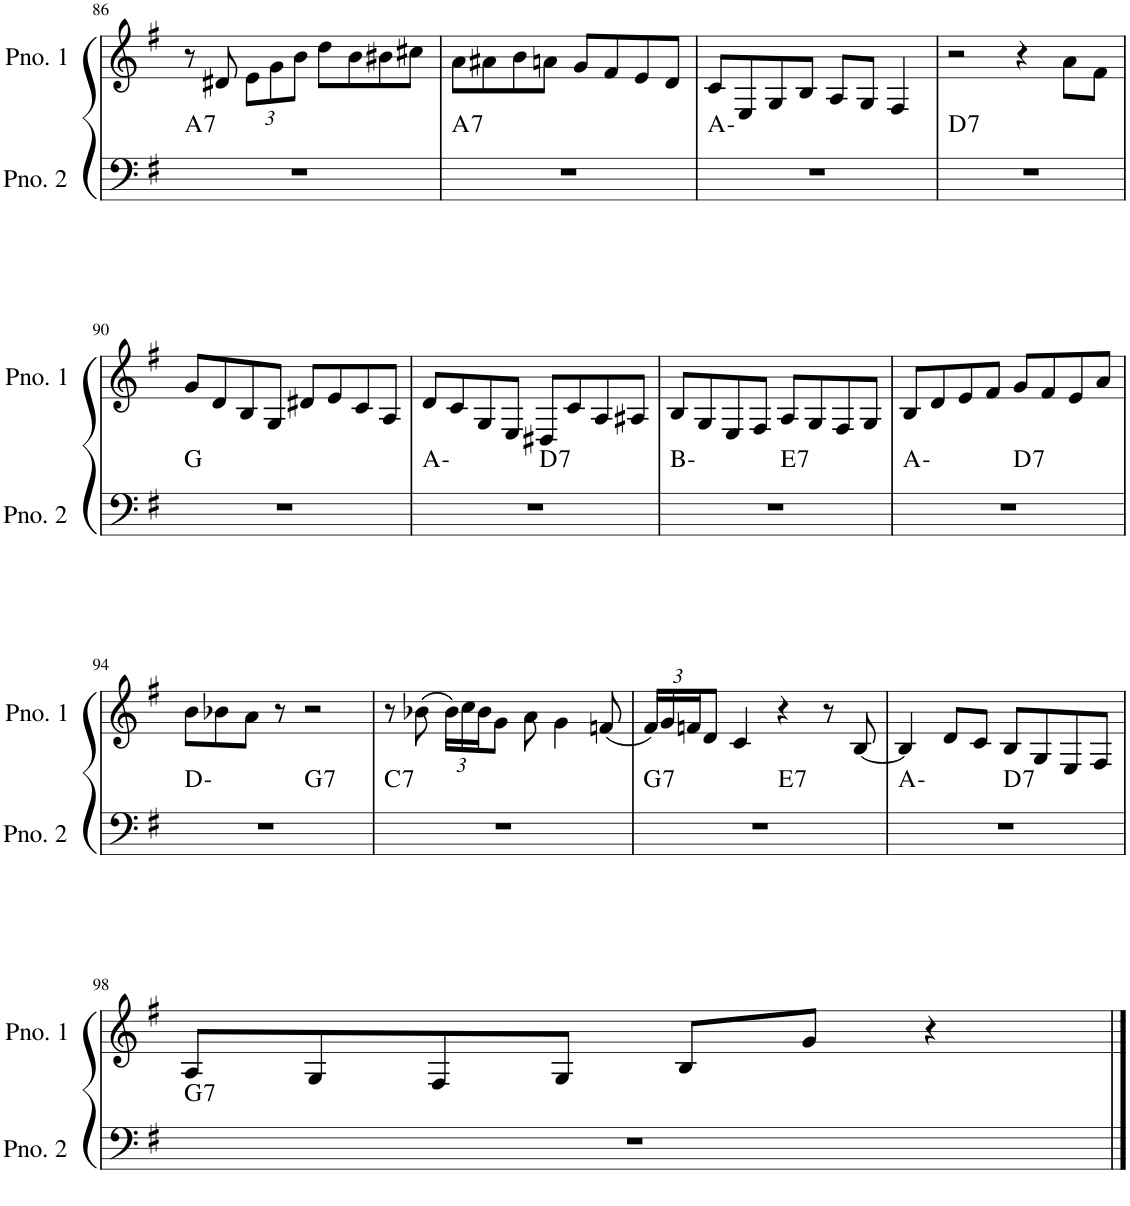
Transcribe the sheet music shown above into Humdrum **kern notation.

**kern	**harte	**kern
*part2	*part2	*part1
*staff2	*	*staff1
*I"ピアノ 2	*	*I"ピアノ 1
!!LO:PB:g=z
*clefF4	*	*clefG2
*k[f#]	*	*k[f#]
*M4/4	*	*M4/4
=86	=86	=86
!	!LO:H:kt=7	!
1r	A:7	8r
.	.	8d#X/
*	*	*Xbrackettup
.	.	12e\L
.	.	12g\
.	.	12b\J
.	.	8dd\L
.	.	8b\
.	.	8b#X\
.	.	8cc#X\J
=87	=87	=87
!	!LO:H:kt=7	!
1r	A:7	8a\L
.	.	8a#X\
.	.	8b\
.	.	8an\J
.	.	8g/L
.	.	8f#/
.	.	8e/
.	.	8d/J
=88	=88	=88
1r	A:min	8c/L
.	.	8E/
.	.	8G/
.	.	8B/J
.	.	8A/L
.	.	8G/J
.	.	4F#/
=89	=89	=89
!	!LO:H:kt=7	!
1r	D:7	2r
.	.	4r
.	.	8a\L
.	.	8f#\J
!!LO:LB:g=z
=90	=90	=90
1r	G:maj	8g/L
.	.	8d/
.	.	8B/
.	.	8G/J
.	.	8d#X/L
.	.	8e/
.	.	8c/
.	.	8A/J
=91	=91	=91
*^	*	*
1r	2ryy	A:min	8d/L
.	.	.	8c/
.	.	.	8G/
.	.	.	8E/J
!	!	!LO:H:kt=7	!
.	2ryy	D:7	8D#X/L
.	.	.	8c/
.	.	.	8A/
.	.	.	8A#X/J
=92	=92	=92	=92
1r	2ryy	B:min	8B/L
.	.	.	8G/
.	.	.	8E/
.	.	.	8F#/J
!	!	!LO:H:kt=7	!
.	2ryy	E:7	8A/L
.	.	.	8G/
.	.	.	8F#/
.	.	.	8G/J
=93	=93	=93	=93
1r	2ryy	A:min	8B/L
.	.	.	8d/
.	.	.	8e/
.	.	.	8f#/J
!	!	!LO:H:kt=7	!
.	2ryy	D:7	8g/L
.	.	.	8f#/
.	.	.	8e/
.	.	.	8a/J
!!LO:LB:g=z
=94	=94	=94	=94
1r	2ryy	D:min	8b\L
.	.	.	8b-X\
.	.	.	8a\J
.	.	.	8r
!	!	!LO:H:kt=7	!
.	2ryy	G:7	2r
=95	=95	=95	=95
!	!	!LO:H:kt=7	!
*v	*v	*	*
1r	C:7	8r
.	.	(8b-X\
.	.	24b-\LL)
.	.	24cc\
.	.	24b-\J
.	.	8g\J
.	.	8a\
.	.	4g\
.	.	(8fn/
=96	=96	=96
!	!LO:H:kt=7	!
*^	*	*
1r	2ryy	G:7	24f#/LL)
.	.	.	24g/
.	.	.	24fn/J
.	.	.	8d/J
.	.	.	4c/
!	!	!LO:H:kt=7	!
.	2ryy	E:7	4r
.	.	.	8r
.	.	.	[8B/
=97	=97	=97	=97
1r	2ryy	A:min	4B/]
.	.	.	8d/L
.	.	.	8c/J
!	!	!LO:H:kt=7	!
.	2ryy	D:7	8B/L
.	.	.	8G/
.	.	.	8E/
.	.	.	8F#/J
!!LO:LB:g=z
=98	=98	=98	=98
!	!	!LO:H:kt=7	!
*v	*v	*	*
1r	G:7	8A/L
.	.	8G/
.	.	8F#/
.	.	8G/J
.	.	8B/L
.	.	8g/J
.	.	4r
==	==	==
*-	*-	*-
